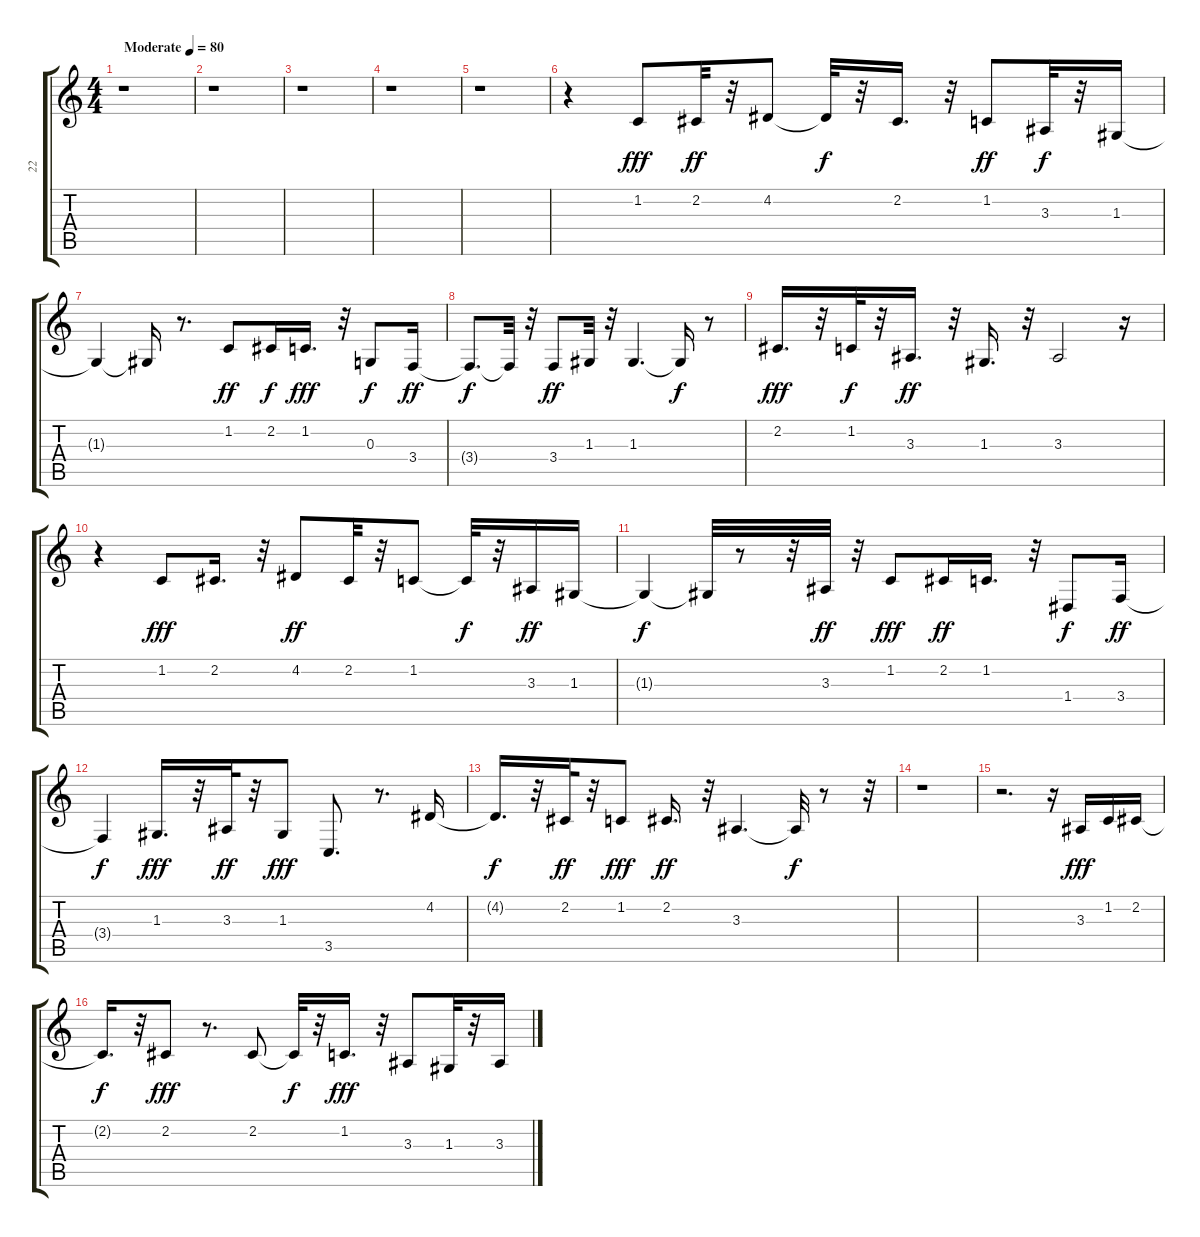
\track ("22" "22") {instrument accordion}
\staff {score tabs}
\tuning (E4 B3 G3 D3 A2 E2) {hide}
\ts (4 4)
\tempo (80 "Moderate")
\clef g2
\ks c
r.1{dy fff instrument accordion} |
r.1 |
r.1 |
r.1 |
r.1 |
r.4 1.2.8 2.2.32{dy ff} r.32 4.2.8 4.2{t}.32{dy f} r.32 2.2.16{d} r.32 1.2.8{dy ff} 3.3.32{dy f} r.32 1.3.16 |
1.3{t}.4 1.3{t}.16 r.8{d} 1.2.8{dy ff} 2.2.16{dy f} 1.2.16{d dy fff} r.32 0.3.8{dy f} 3.4.16{dy ff} |
3.4{t}.8{d dy f} 3.4{t}.32 r.32 3.4.8{dy ff} 1.3.32 r.32 1.3.4{d} 1.3{t}.16{dy f} r.8 |
2.2.16{d dy fff} r.32 1.2.32{dy f} r.32 3.3.16{d dy ff} r.32 1.3.16{d} r.32 3.3.2 r.16 |
r.4 1.2.8{dy fff} 2.2.16{d} r.32 4.2.8{dy ff} 2.2.32 r.32 1.2.8 1.2{t}.32{dy f} r.32 3.3.16{dy ff} 1.3.16 |
1.3{t}.4{dy f} 1.3{t}.32 r.8 r.32 3.3.32{dy ff} r.32 1.2.8{dy fff} 2.2.16{dy ff} 1.2.16{d} r.32 1.4.8{dy f} 3.4.16{dy ff} |
3.4{t}.4{dy f} 1.3.16{d dy fff} r.32 3.3.32{dy ff} r.32 1.3.8{dy fff} 3.5.8{d} r.8{d} 4.2.16 |
4.2{t}.16{d dy f} r.32 2.2.32{dy ff} r.32 1.2.8{dy fff} 2.2.16{d dy ff} r.32 3.3.4{d} 3.3{t}.32{dy f} r.8 r.32 |
r.1 |
r.2{d} r.16 3.3.16{dy fff} 1.2.16 2.2.16 |
2.2{t}.16{d dy f} r.32 2.2.8{dy fff} r.8{d} 2.2.8 2.2{t}.32{dy f} r.32 1.2.16{d dy fff} r.32 3.3.8 1.3.32 r.32 3.3.16
